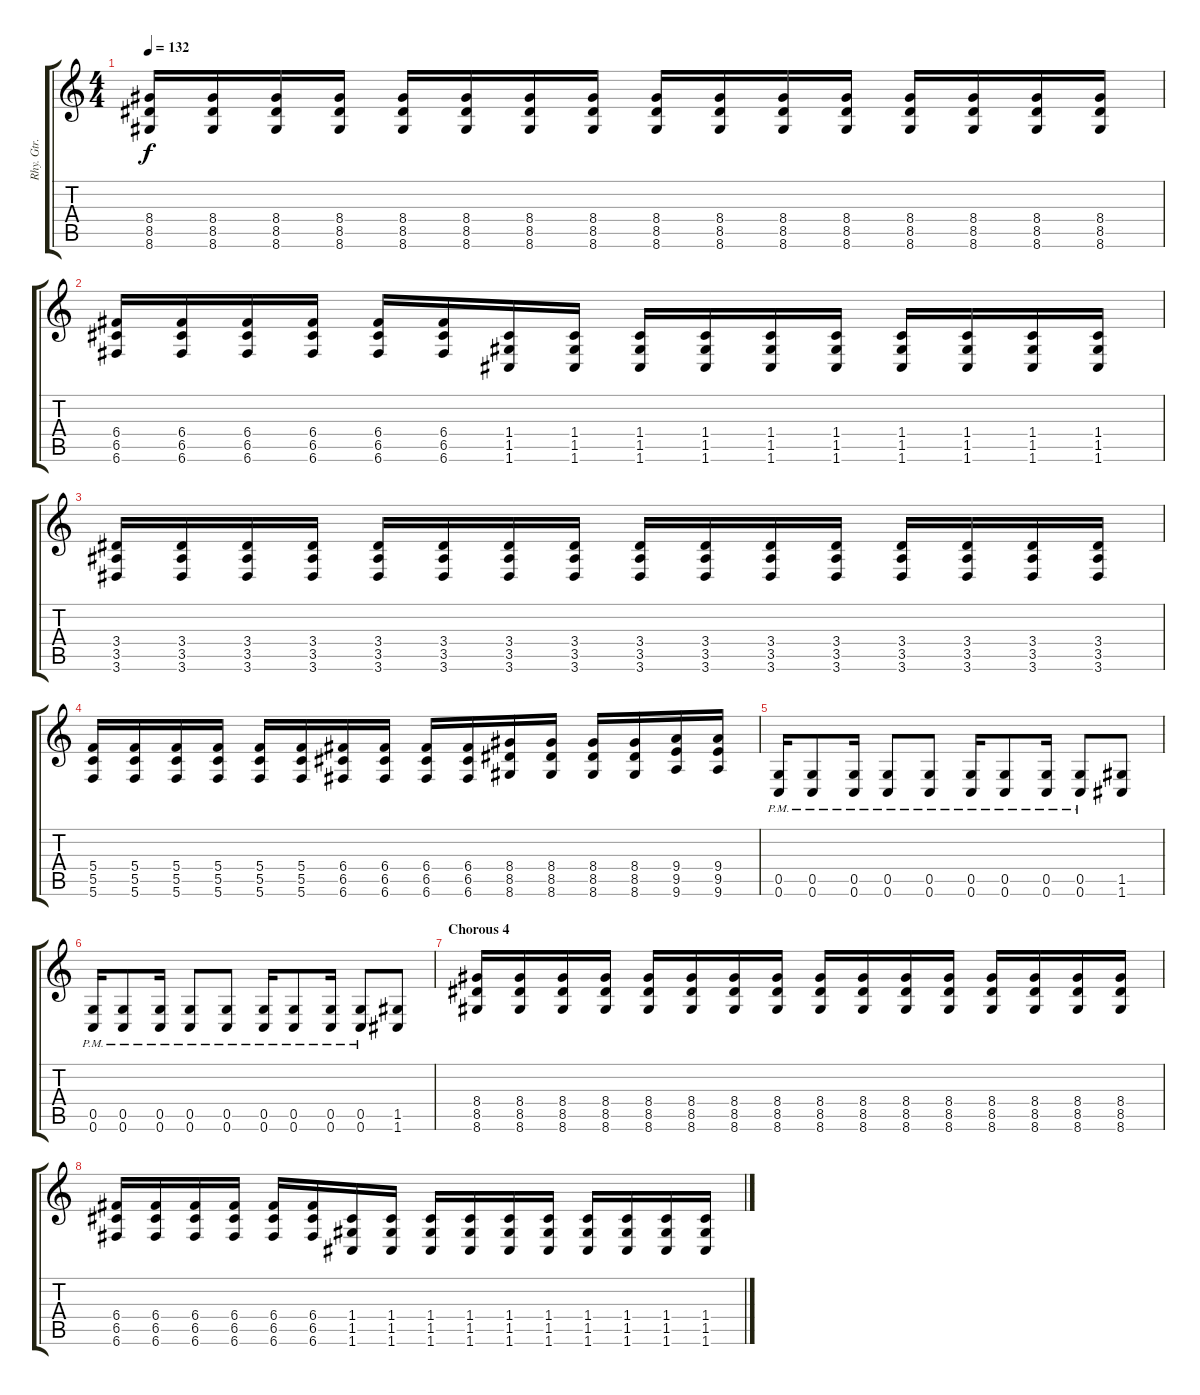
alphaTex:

\track ("Rhy. Gtr. 1" "Rhy. Gtr. ") {instrument distortionguitar}
\staff {score tabs}
\tuning (D4 A3 F3 C3 G2 C2) {hide}
\ts (4 4)
\tempo 132
\clef g2
\ks c
(8.4 8.5 8.6).16{dy f} (8.4 8.5 8.6).16 (8.4 8.5 8.6).16 (8.4 8.5 8.6).16 (8.4 8.5 8.6).16 (8.4 8.5 8.6).16 (8.4 8.5 8.6).16 (8.4 8.5 8.6).16 (8.4 8.5 8.6).16 (8.4 8.5 8.6).16 (8.4 8.5 8.6).16 (8.4 8.5 8.6).16 (8.4 8.5 8.6).16 (8.4 8.5 8.6).16 (8.4 8.5 8.6).16 (8.4 8.5 8.6).16 |
(6.4 6.5 6.6).16 (6.4 6.5 6.6).16 (6.4 6.5 6.6).16 (6.4 6.5 6.6).16 (6.4 6.5 6.6).16 (6.4 6.5 6.6).16 (1.4 1.5 1.6).16 (1.4 1.5 1.6).16 (1.4 1.5 1.6).16 (1.4 1.5 1.6).16 (1.4 1.5 1.6).16 (1.4 1.5 1.6).16 (1.4 1.5 1.6).16 (1.4 1.5 1.6).16 (1.4 1.5 1.6).16 (1.4 1.5 1.6).16 |
(3.4 3.5 3.6).16 (3.4 3.5 3.6).16 (3.4 3.5 3.6).16 (3.4 3.5 3.6).16 (3.4 3.5 3.6).16 (3.4 3.5 3.6).16 (3.4 3.5 3.6).16 (3.4 3.5 3.6).16 (3.4 3.5 3.6).16 (3.4 3.5 3.6).16 (3.4 3.5 3.6).16 (3.4 3.5 3.6).16 (3.4 3.5 3.6).16 (3.4 3.5 3.6).16 (3.4 3.5 3.6).16 (3.4 3.5 3.6).16 |
(5.4 5.5 5.6).16 (5.4 5.5 5.6).16 (5.4 5.5 5.6).16 (5.4 5.5 5.6).16 (5.4 5.5 5.6).16 (5.4 5.5 5.6).16 (6.4 6.5 6.6).16 (6.4 6.5 6.6).16 (6.4 6.5 6.6).16 (6.4 6.5 6.6).16 (8.4 8.5 8.6).16 (8.4 8.5 8.6).16 (8.4 8.5 8.6).16 (8.4 8.5 8.6).16 (9.4 9.5 9.6).16 (9.4 9.5 9.6).16 |
\section ("" "")
(0.5{pm} 0.6{pm}).16 (0.5{pm} 0.6{pm}).8 (0.5{pm} 0.6{pm}).16 (0.5{pm} 0.6{pm}).8 (0.5{pm} 0.6{pm}).8 (0.5{pm} 0.6{pm}).16 (0.5{pm} 0.6{pm}).8 (0.5{pm} 0.6{pm}).16 (0.5{pm} 0.6{pm}).8 (1.5 1.6).8 |
(0.5{pm} 0.6{pm}).16 (0.5{pm} 0.6{pm}).8 (0.5{pm} 0.6{pm}).16 (0.5{pm} 0.6{pm}).8 (0.5{pm} 0.6{pm}).8 (0.5{pm} 0.6{pm}).16 (0.5{pm} 0.6{pm}).8 (0.5{pm} 0.6{pm}).16 (0.5{pm} 0.6{pm}).8 (1.5 1.6).8 |
\section ("" "Chorous 4")
(8.4 8.5 8.6).16 (8.4 8.5 8.6).16 (8.4 8.5 8.6).16 (8.4 8.5 8.6).16 (8.4 8.5 8.6).16 (8.4 8.5 8.6).16 (8.4 8.5 8.6).16 (8.4 8.5 8.6).16 (8.4 8.5 8.6).16 (8.4 8.5 8.6).16 (8.4 8.5 8.6).16 (8.4 8.5 8.6).16 (8.4 8.5 8.6).16 (8.4 8.5 8.6).16 (8.4 8.5 8.6).16 (8.4 8.5 8.6).16 |
(6.4 6.5 6.6).16 (6.4 6.5 6.6).16 (6.4 6.5 6.6).16 (6.4 6.5 6.6).16 (6.4 6.5 6.6).16 (6.4 6.5 6.6).16 (1.4 1.5 1.6).16 (1.4 1.5 1.6).16 (1.4 1.5 1.6).16 (1.4 1.5 1.6).16 (1.4 1.5 1.6).16 (1.4 1.5 1.6).16 (1.4 1.5 1.6).16 (1.4 1.5 1.6).16 (1.4 1.5 1.6).16 (1.4 1.5 1.6).16
